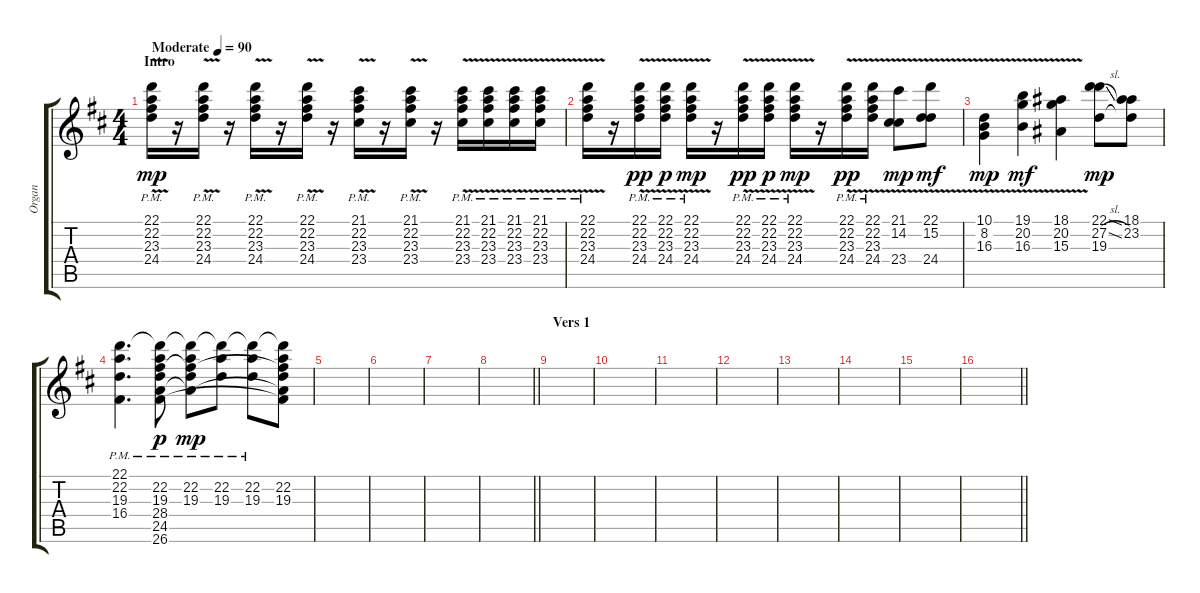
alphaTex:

\track ("Organ" "Organ") {instrument panflute}
\staff {score tabs}
\tuning (E4 B3 G3 D3 A2 E2) {hide}
\ts (4 4)
\section ("" "Intro")
\tempo (90 "Moderate")
\clef g2
\ks d
(22.1{v pm} 22.2{v pm} 23.3{v pm} 24.4{v pm}).16{dy mp instrument panflute} r.16 (22.1{v pm} 22.2{v pm} 23.3{v pm} 24.4{v pm}).16 r.16 (22.1{v pm} 22.2{v pm} 23.3{v pm} 24.4{v pm}).16 r.16 (22.1{v pm} 22.2{v pm} 23.3{v pm} 24.4{v pm}).16 r.16 (21.1{v pm} 22.2{pm} 23.3{pm} 23.4{pm}).16 r.16 (21.1{v pm} 22.2{pm} 23.3{pm} 23.4{pm}).16 r.16 (21.1{v pm} 22.2{v pm} 23.3{v pm} 23.4{v pm}).16 (21.1{v pm} 22.2{v pm} 23.3{v pm} 23.4{v pm}).16 (21.1{v pm} 22.2{v pm} 23.3{v pm} 23.4{v pm}).16 (21.1{v pm} 22.2{v pm} 23.3{v pm} 23.4{v pm}).16 |
(22.1{v pm} 22.2{v pm} 23.3{v pm} 24.4{v pm}).16 r.16 (22.1{v pm} 22.2{v pm} 23.3{v pm} 24.4{v pm}).16{dy pp} (22.1{v pm} 22.2{v pm} 23.3{v pm} 24.4{v pm}).16{dy p} (22.1{v pm} 22.2{v pm} 23.3{v pm} 24.4{v pm}).16{dy mp} r.16 (22.1{v pm} 22.2{v pm} 23.3{v pm} 24.4{v pm}).16{dy pp} (22.1{v pm} 22.2{v pm} 23.3{v pm} 24.4{v pm}).16{dy p} (22.1{v pm} 22.2{v pm} 23.3{v pm} 24.4{v pm}).16{dy mp} r.16 (22.1{v pm} 22.2{v pm} 23.3{v pm} 24.4{v pm}).16{dy pp} (22.1{v pm} 22.2{v pm} 23.3{v pm} 24.4{v pm}).16 (21.1{v} 14.2{v} 23.4{v}).8{dy mp} (22.1{v} 15.2{v} 24.4{v}).8{dy mf} |
(10.1{v} 8.2{v} 16.3{v}).4{dy mp} (19.1{v} 20.2{v} 16.3{v}).4{dy mf} (18.1{v} 20.2{v} 15.3{v}).4 (22.1{sl} 27.2{sl} 19.3).8{dy mp} (18.1 23.2 19.3{t}).8 |
(22.1{pm} 22.2{pm} 19.3{pm} 16.4{pm}).4{d} (22.1{pm t} 22.2{pm} 19.3{pm} 28.4{pm} 24.5{pm} 26.6{pm}).8{dy p} (22.1{t} 22.2{pm} 19.3{pm} 28.4{t} 24.5{t}).8{dy mp} (22.1{t} 22.2{pm} 19.3{pm}).8 (22.1{t} 22.2{pm} 19.3{pm}).8 (22.1{t} 22.2 19.3 28.4{t} 24.5{t} 26.6{t}).8 |
|
|
|
\barLineRight lightlight
|
\section ("" "Vers 1")
|
|
|
|
|
|
|
\barLineRight lightlight
